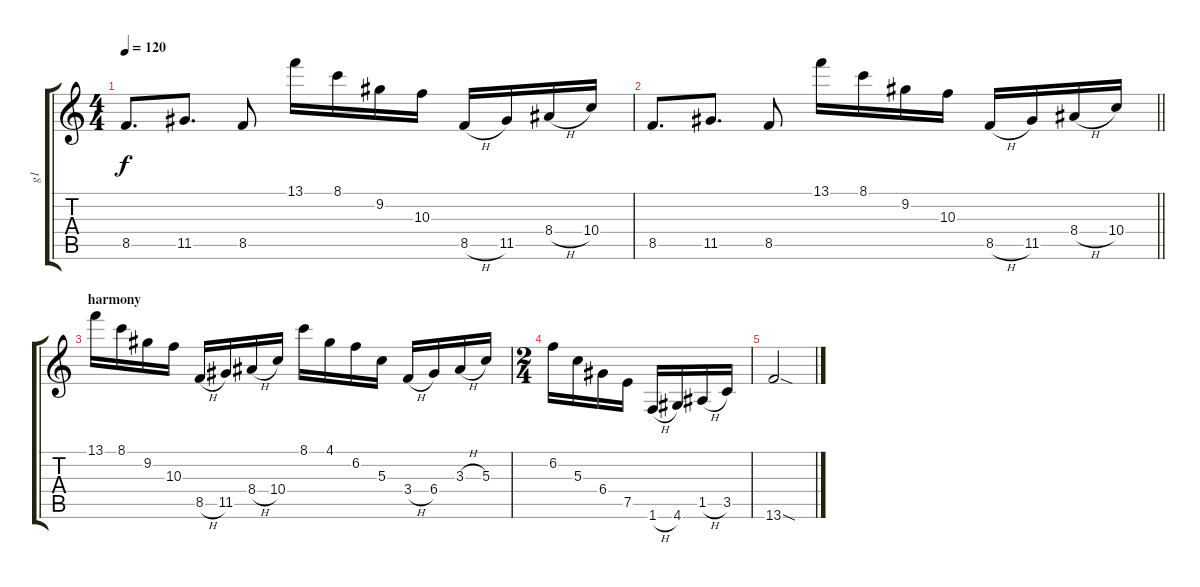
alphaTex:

\track ("g1" "g1") {instrument distortionguitar}
\staff {score tabs}
\tuning (E4 B3 G3 D3 A2 E2) {hide}
\ts (4 4)
\tempo 120
\clef g2
\ks c
8.5.8{d dy f} 11.5.8{d} 8.5.8 13.1.16 8.1.16 9.2.16 10.3.16 8.5{h}.16 11.5.16 8.4{h}.16 10.4.16 |
\barLineRight lightlight
8.5.8{d} 11.5.8{d} 8.5.8 13.1.16 8.1.16 9.2.16 10.3.16 8.5{h}.16 11.5.16 8.4{h}.16 10.4.16 |
\section ("" "harmony")
13.1.16 8.1.16 9.2.16 10.3.16 8.5{h}.16 11.5.16 8.4{h}.16 10.4.16 8.1.16 4.1.16 6.2.16 5.3.16 3.4{h}.16 6.4.16 3.3{h}.16 5.3.16 |
\ts (2 4)
6.2.16 5.3.16 6.4.16 7.5.16 1.6{h}.16 4.6.16 1.5{h}.16 3.5.16 |
13.6{sod}.2
